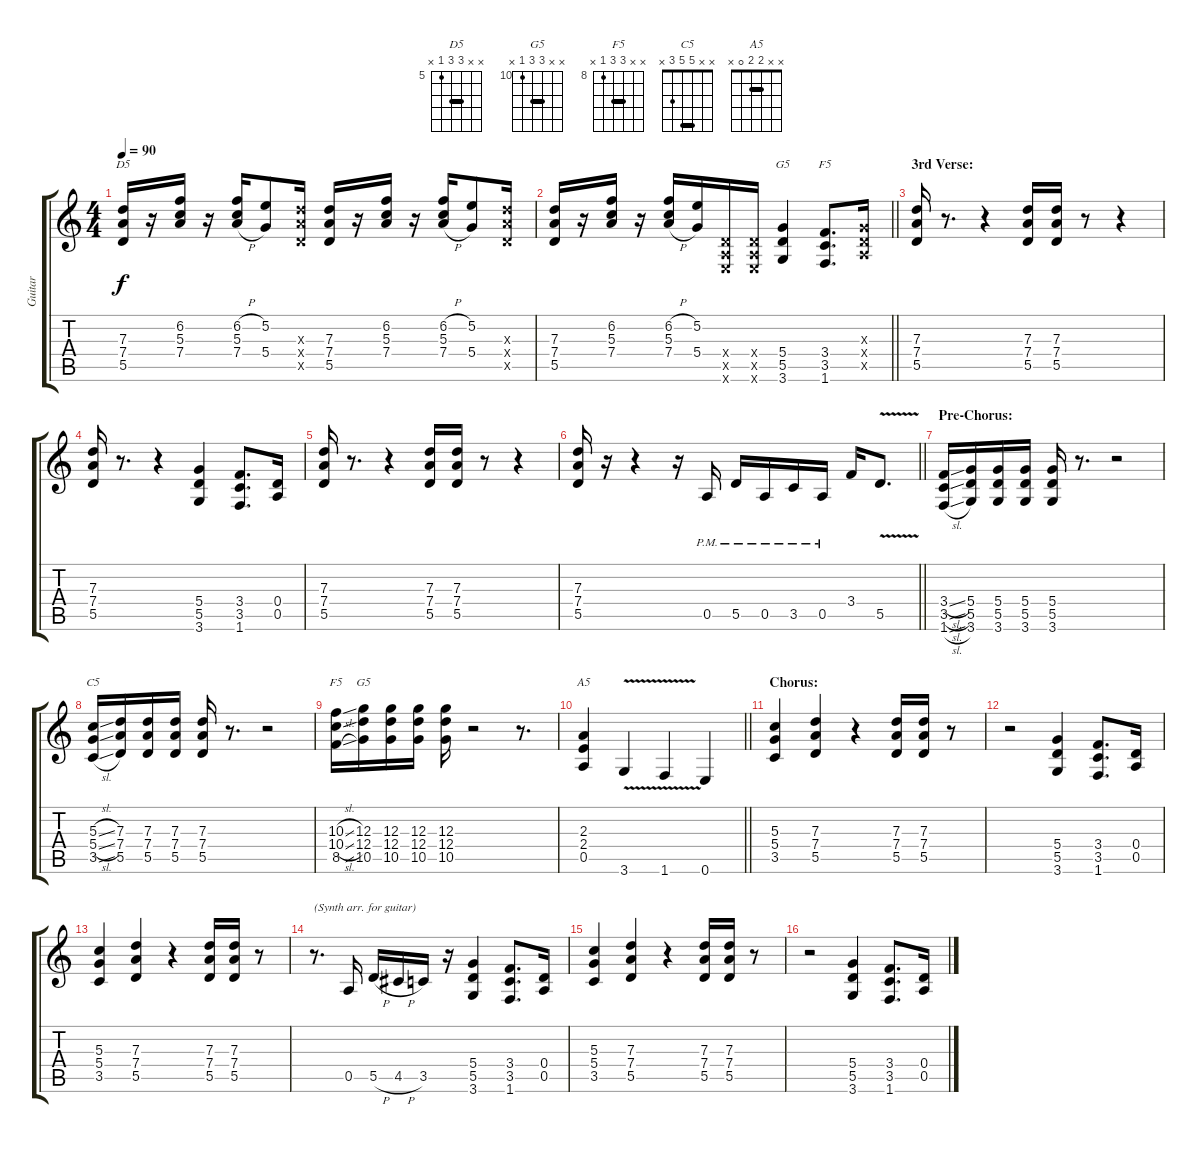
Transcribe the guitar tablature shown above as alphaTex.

\track ("Guitar" "Guitar") {instrument overdrivenguitar}
\staff {score tabs}
\tuning (E4 B3 G3 D3 A2 E2) {hide}
\chord ("D5" x x 7 7 5 x) {firstfret 5 barre 7}
\chord ("G5" x x x 5 5 3) {barre 5}
\chord ("F5" x x x 3 3 1) {barre 3}
\chord ("C5" x x 5 5 3 x) {barre 5}
\chord ("F5" x x 10 10 8 x) {firstfret 8 barre 10}
\chord ("G5" x x 12 12 10 x) {firstfret 10 barre 12}
\chord ("A5" x x 2 2 0 x) {barre 2}
\ts (4 4)
\tempo 90
\clef g2
\ks c
(7.3 7.4 5.5).16{ch "D5" dy f} r.16 (6.2 5.3 7.4).16 r.16 (6.2{h} 5.3 7.4{h}).16 (5.2 5.4).8 (7.3{x} 7.4{x} 5.5{x}).16 (7.3 7.4 5.5).16 r.16 (6.2 5.3 7.4).16 r.16 (6.2{h} 5.3 7.4{h}).16 (5.2 5.4).8 (7.3{x} 7.4{x} 5.5{x}).16 |
\barLineRight lightlight
(7.3 7.4 5.5).16 r.16 (6.2 5.3 7.4).16 r.16 (6.2{h} 5.3 7.4{h}).16 (5.2 5.4).16 (0.4{x} 0.5{x} 0.6{x}).16 (0.4{x} 0.5{x} 0.6{x}).16 (5.4 5.5 3.6).4{ch "G5"} (3.4 3.5 1.6).8{d ch "F5"} (0.3{x} 0.4{x} 0.5{x}).16 |
\section ("" "3rd Verse:")
(7.3 7.4 5.5).16 r.8{d} r.4 (7.3 7.4 5.5).16 (7.3 7.4 5.5).16 r.8 r.4 |
(7.3 7.4 5.5).16 r.8{d} r.4 (5.4 5.5 3.6).4 (3.4 3.5 1.6).8{d} (0.4 0.5).16 |
(7.3 7.4 5.5).16 r.8{d} r.4 (7.3 7.4 5.5).16 (7.3 7.4 5.5).16 r.8 r.4 |
\barLineRight lightlight
(7.3 7.4 5.5).16 r.16 r.4 r.16 0.5{pm}.16 5.5{pm}.16 0.5{pm}.16 3.5{pm}.16 0.5{pm}.16 3.4.16 5.5{v}.8{d} |
\section ("" "Pre-Chorus:")
(3.4{sl} 3.5{sl} 1.6{sl}).16 (5.4 5.5 3.6).16 (5.4 5.5 3.6).16 (5.4 5.5 3.6).16 (5.4 5.5 3.6).16 r.8{d} r.2 |
(5.3{sl} 5.4{sl} 3.5{sl}).16{ch "C5"} (7.3 7.4 5.5).16 (7.3 7.4 5.5).16 (7.3 7.4 5.5).16 (7.3 7.4 5.5).16 r.8{d} r.2 |
(10.3{sl} 10.4{sl} 8.5{sl}).16{ch "F5"} (12.3 12.4 10.5).16{ch "G5"} (12.3 12.4 10.5).16 (12.3 12.4 10.5).16 (12.3 12.4 10.5).16 r.2 r.8{d} |
\barLineRight lightlight
(2.3 2.4 0.5).4{ch "A5"} 3.6{v}.4 1.6{v}.4 0.6.4 |
\section ("" "Chorus:")
(5.3 5.4 3.5).4 (7.3 7.4 5.5).4 r.4 (7.3 7.4 5.5).16 (7.3 7.4 5.5).16 r.8 |
r.2 (5.4 5.5 3.6).4 (3.4 3.5 1.6).8{d} (0.4 0.5).16 |
(5.3 5.4 3.5).4 (7.3 7.4 5.5).4 r.4 (7.3 7.4 5.5).16 (7.3 7.4 5.5).16 r.8 |
r.8{d txt "(Synth arr. for guitar)"} 0.5.16 5.5{h}.16 4.5{h}.16 3.5.16 r.16 (5.4 5.5 3.6).4 (3.4 3.5 1.6).8{d} (0.4 0.5).16 |
(5.3 5.4 3.5).4 (7.3 7.4 5.5).4 r.4 (7.3 7.4 5.5).16 (7.3 7.4 5.5).16 r.8 |
r.2 (5.4 5.5 3.6).4 (3.4 3.5 1.6).8{d} (0.4 0.5).16
